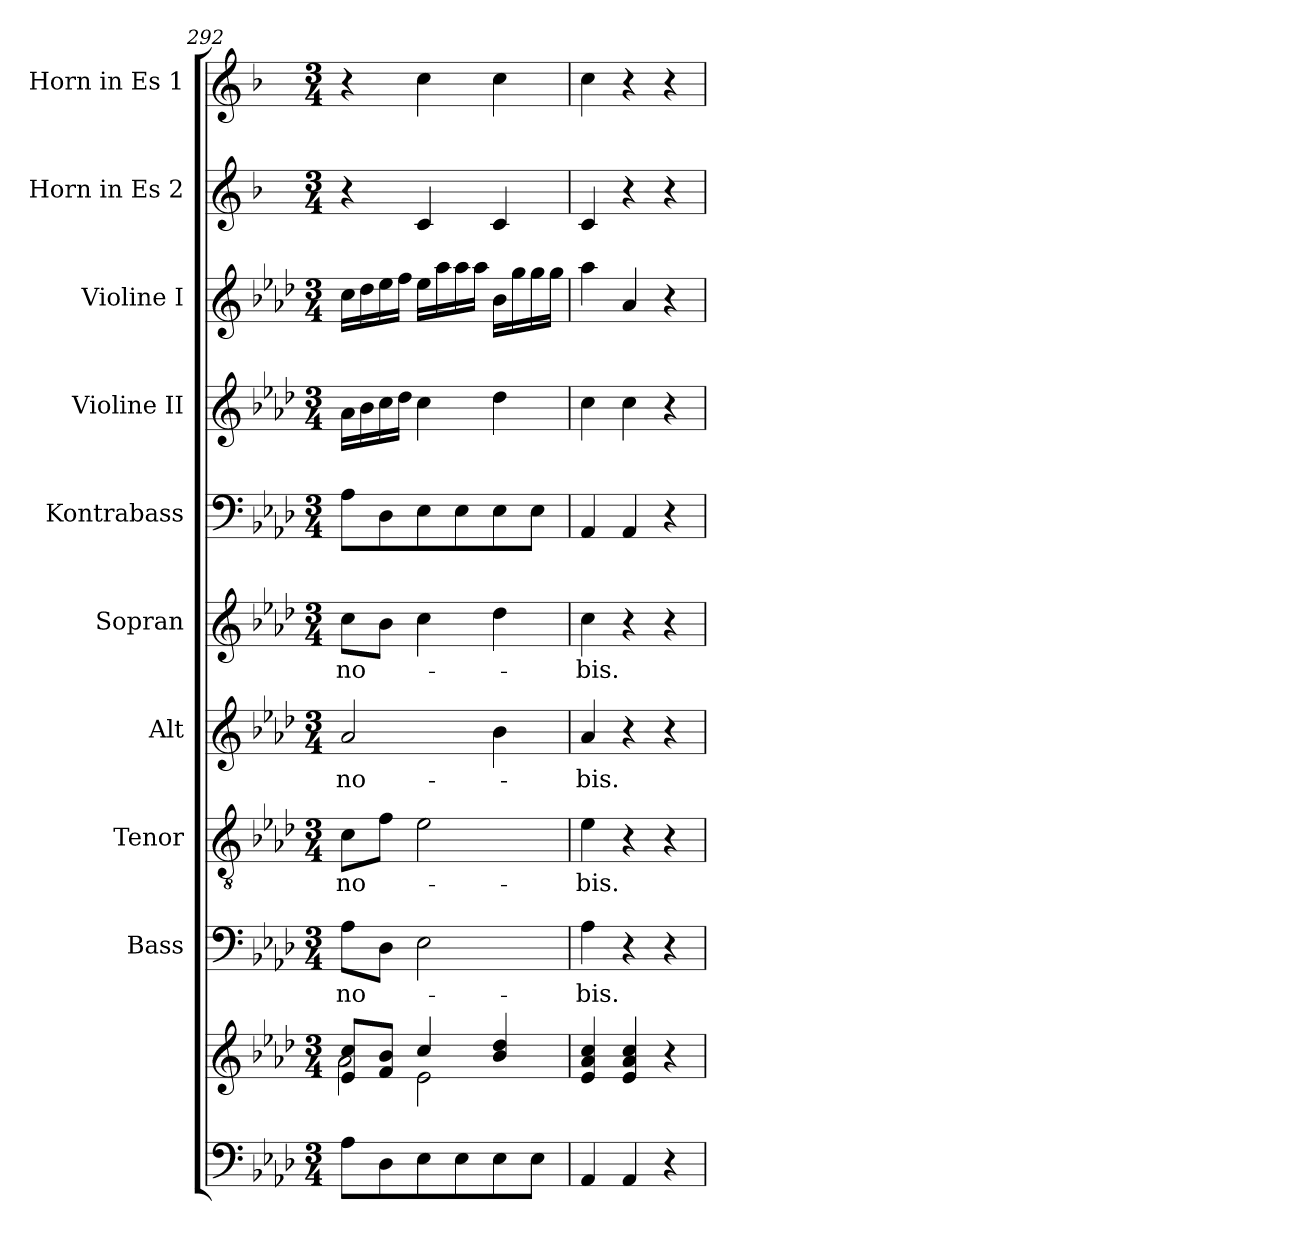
**kern	**kern	**kern	**text	**kern	**text	**kern	**text	**kern	**text	**kern	**kern	**kern	**kern	**kern
*part10	*part10	*part9	*part9	*part8	*part8	*part7	*part7	*part6	*part6	*part5	*part4	*part3	*part2	*part1
*staff11	*staff10	*staff9	*staff9	*staff8	*staff8	*staff7	*staff7	*staff6	*staff6	*staff5	*staff4	*staff3	*staff2	*staff1
*	*	*I"Bass	*	*I"Tenor	*	*I"Alt	*	*I"Sopran	*	*I"Kontrabass	*I"Violine II	*I"Violine I	*I"Horn in Es 2	*I"Horn in Es 1
*	*	*I'B.	*	*I'T.	*	*I'A.	*	*I'S.	*	*I'Kb.	*I'Vl. II	*I'Vl. I	*I'Hr. Es 2	*I'Hr. Es 1
!!LO:PB:g=z
*clefF4	*clefG2	*clefF4	*	*clefGv2	*	*clefG2	*	*clefG2	*	*clefF4	*clefG2	*clefG2	*clefG2	*clefG2
*	*	*	*	*	*	*	*	*	*	*ITrd7c12	*	*	*ITrd5c9	*ITrd5c9
*k[b-e-a-d-]	*k[b-e-a-d-]	*k[b-e-a-d-]	*	*k[b-e-a-d-]	*	*k[b-e-a-d-]	*	*k[b-e-a-d-]	*	*k[b-e-a-d-]	*k[b-e-a-d-]	*k[b-e-a-d-]	*k[b-e-a-d-]	*k[b-e-a-d-]
*A-:	*A-:	*A-:	*	*A-:	*	*A-:	*	*A-:	*	*A-:	*A-:	*A-:	*A-:	*A-:
*M3/4	*M3/4	*M3/4	*	*M3/4	*	*M3/4	*	*M3/4	*	*M3/4	*M3/4	*M3/4	*M3/4	*M3/4
=292	=292	=292	=292	=292	=292	=292	=292	=292	=292	=292	=292	=292	=292	=292
*	*^	*	*	*	*	*	*	*	*	*	*	*	*	*
*	*	*^	*	*	*	*	*	*	*	*	*	*	*	*	*
!	!	!	!	!	!LO:LY:b	!	!LO:LY:b	!	!LO:LY:b	!	!LO:LY:b	!	!	!	!	!
8A-\L	8e-/ 8cc/L	2a-\	4ryy	8A-\L	no-	8c\L	no-	2a-/	no-	8cc\L	no-	8AA-\L	16a-\LL	16cc\LL	4r	4r
.	.	.	.	.	.	.	.	.	.	.	.	.	16b-\	16dd-\	.	.
8D-\	8f/ 8b-/J	.	.	8D-\J	.	8f\J	.	.	.	8b-\J	.	8DD-\	16cc\	16ee-\	.	.
.	.	.	.	.	.	.	.	.	.	.	.	.	16dd-\JJ	16ff\JJ	.	.
8E-\	4cc/	.	2e-\	2E-\	.	2e-\	.	.	.	4cc\	.	8EE-\	4cc\	16ee-\LL	4E-/	4e-\
.	.	.	.	.	.	.	.	.	.	.	.	.	.	16aa-\	.	.
8E-\	.	.	.	.	.	.	.	.	.	.	.	8EE-\	.	16aa-\	.	.
.	.	.	.	.	.	.	.	.	.	.	.	.	.	16aa-\JJ	.	.
8E-\	4b-/ 4dd-/	4ryy	.	.	.	.	.	4b-\	.	4dd-\	.	8EE-\	4dd-\	16b-\LL	4E-/	4e-\
.	.	.	.	.	.	.	.	.	.	.	.	.	.	16gg\	.	.
8E-\J	.	.	.	.	.	.	.	.	.	.	.	8EE-\J	.	16gg\	.	.
.	.	.	.	.	.	.	.	.	.	.	.	.	.	16gg\JJ	.	.
*	*v	*v	*v	*	*	*	*	*	*	*	*	*	*	*	*	*
=293	=293	=293	=293	=293	=293	=293	=293	=293	=293	=293	=293	=293	=293	=293
!	!	!	!LO:LY:b	!	!LO:LY:b	!	!LO:LY:b	!	!LO:LY:b	!	!	!	!	!
4AA-/	4e-/ 4a-/ 4cc/	4A-\	-bis.	4e-\	-bis.-	4a-/	-bis.	4cc\	-bis.	4AAA-/	4cc\	4aa-\	4E-/	4e-\
4AA-/	4e-/ 4a-/ 4cc/	4r	.	4r	.	4r	.	4r	.	4AAA-/	4cc\	4a-/	4r	4r
4r	4r	4r	.	4r	.	4r	.	4r	.	4r	4r	4r	4r	4r
=	=	=	=	=	=	=	=	=	=	=	=	=	=	=
*-	*-	*-	*-	*-	*-	*-	*-	*-	*-	*-	*-	*-	*-	*-
